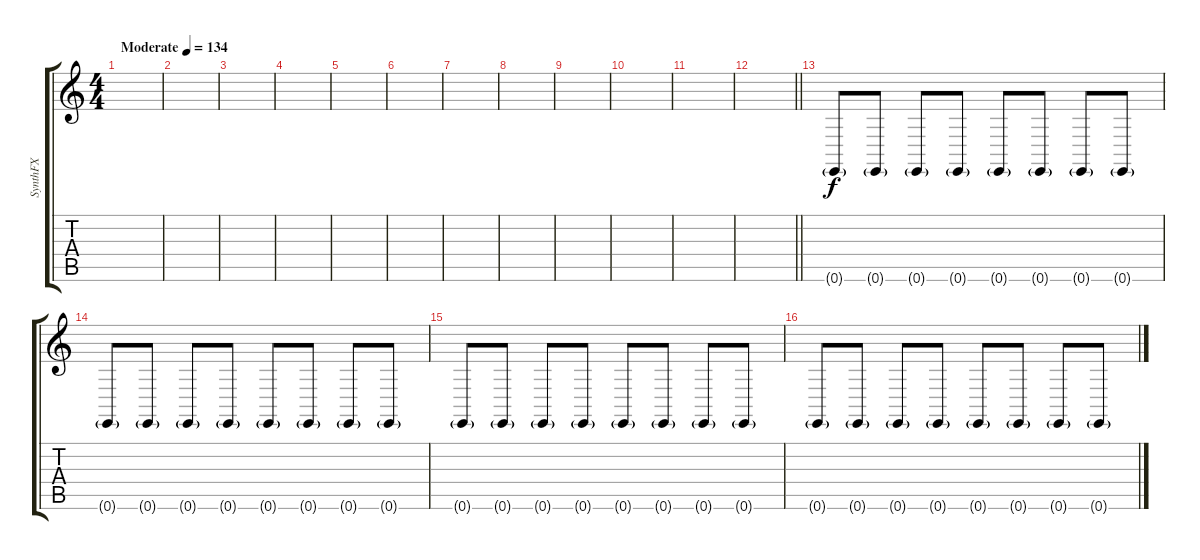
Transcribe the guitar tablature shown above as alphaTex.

\track ("SynthFX" "SynthFX") {instrument lead2sawtooth}
\staff {score tabs}
\tuning (E4 B3 G3 D3 A2 E2) {hide}
\ts (4 4)
\tempo (134 "Moderate")
\clef g2
\ks c
|
|
|
|
|
|
|
|
|
|
|
\barLineRight lightlight
|
\section ("" "")
0.6{g}.8 0.6{g}.8 0.6{g}.8 0.6{g}.8 0.6{g}.8 0.6{g}.8 0.6{g}.8 0.6{g}.8 |
0.6{g}.8 0.6{g}.8 0.6{g}.8 0.6{g}.8 0.6{g}.8 0.6{g}.8 0.6{g}.8 0.6{g}.8 |
0.6{g}.8 0.6{g}.8 0.6{g}.8 0.6{g}.8 0.6{g}.8 0.6{g}.8 0.6{g}.8 0.6{g}.8 |
0.6{g}.8 0.6{g}.8 0.6{g}.8 0.6{g}.8 0.6{g}.8 0.6{g}.8 0.6{g}.8 0.6{g}.8
